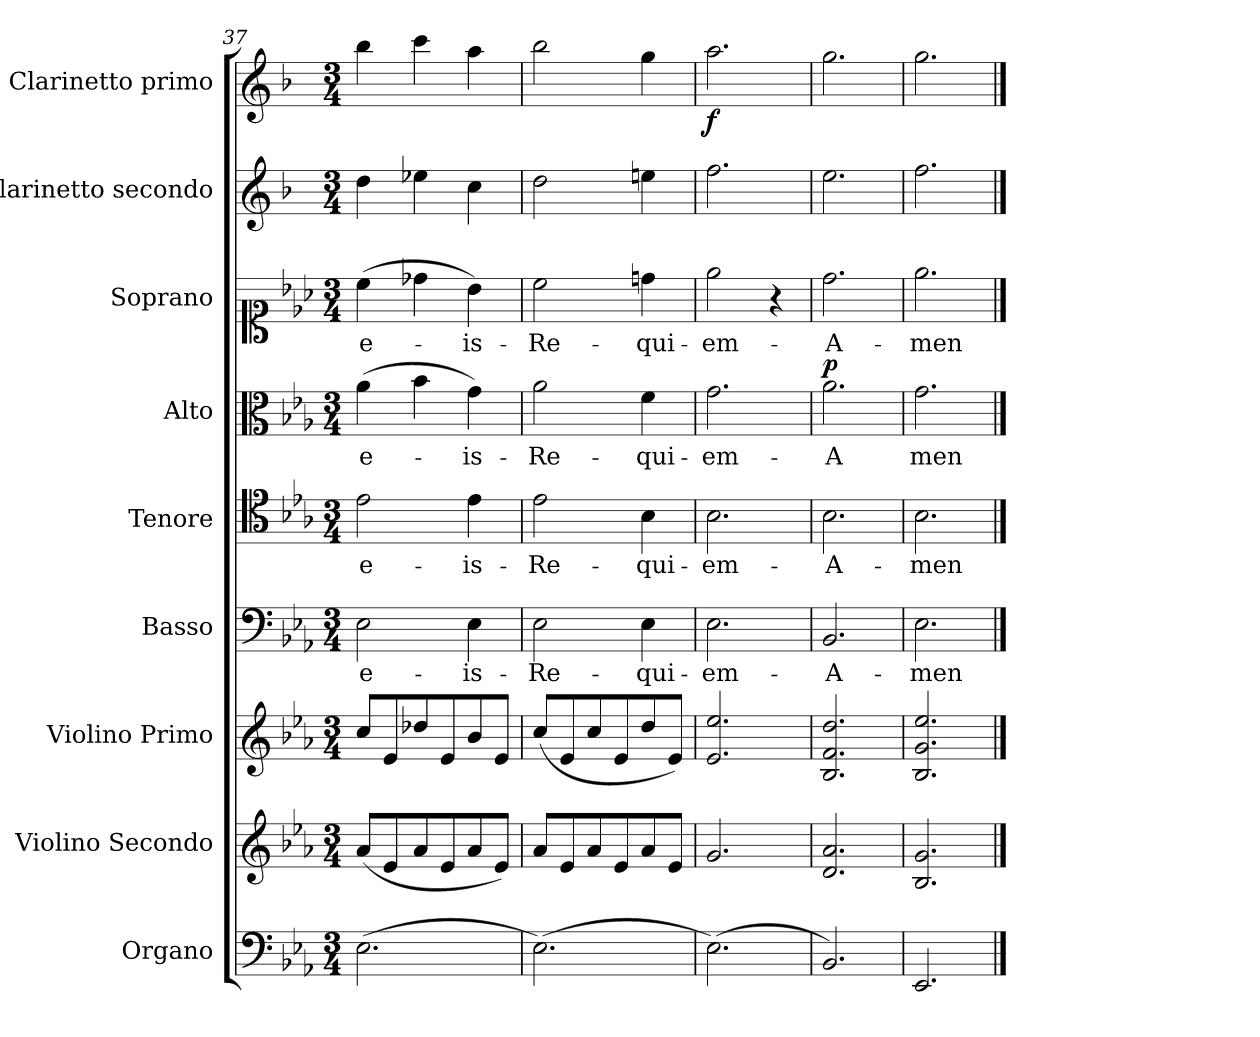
**kern	**kern	**kern	**kern	**text	**kern	**text	**kern	**text	**dynam	**kern	**text	**kern	**kern	**dynam
*part9	*part8	*part7	*part6	*part6	*part5	*part5	*part4	*part4	*part4	*part3	*part3	*part2	*part1	*part1
*staff9	*staff8	*staff7	*staff6	*staff6	*staff5	*staff5	*staff4	*staff4	*staff4	*staff3	*staff3	*staff2	*staff1	*staff1
*I"Organo	*I"Violino Secondo	*I"Violino Primo	*I"Basso	*	*I"Tenore	*	*I"Alto	*	*	*I"Soprano	*	*I"Clarinetto secondo	*I"Clarinetto primo	*
*I'Org.	*	*I'V-no I	*I'B.	*	*I'T.	*	*I'A.	*	*	*I'S.	*	*	*I'Cl I	*
*clefF4	*clefG2	*clefG2	*clefF4	*	*clefC4	*	*clefC3	*	*	*clefC1	*	*clefG2	*clefG2	*
*	*	*	*	*	*	*	*	*	*	*	*	*ITrd1c2	*ITrd1c2	*
*k[b-e-a-]	*k[b-e-a-]	*k[b-e-a-]	*k[b-e-a-]	*	*k[b-e-a-]	*	*k[b-e-a-]	*	*	*k[b-e-a-]	*	*k[b-e-a-]	*k[b-e-a-]	*
*E-:	*E-:	*E-:	*E-:	*	*E-:	*	*E-:	*	*	*E-:	*	*E-:	*E-:	*
*M3/4	*M3/4	*M3/4	*M3/4	*	*M3/4	*	*M3/4	*	*	*M3/4	*	*M3/4	*M3/4	*
=37	=37	=37	=37	=37	=37	=37	=37	=37	=37	=37	=37	=37	=37	=37
(<2.E-\	(8a-/L	8cc/L	2E-\	-e-	2e-\	-e-	(4a-\	-e-	.	(4cc\	-e-	4cc\	4aa-\	.
.	8e-/	8e-/	.	.	.	.	.	.	.	.	.	.	.	.
.	8a-/	8dd-X/	.	.	.	.	4b-\	.	.	4dd-X\	.	4dd-X\	4bb-\	.
.	8e-/	8e-/	.	.	.	.	.	.	.	.	.	.	.	.
.	8a-/	8b-/	4E-\	-is-	4e-\	-is-	4g\)	-is-	.	4b-\)	-is-	4b-\	4gg\	.
.	8e-/J)	8e-/J	.	.	.	.	.	.	.	.	.	.	.	.
=38	=38	=38	=38	=38	=38	=38	=38	=38	=38	=38	=38	=38	=38	=38
(<2.E-\)	8a-/L	(8cc/L	2E-\	-Re-	2e-\	-Re-	2a-\	-Re-	.	2cc\	-Re-	2cc\	2aa-\	.
.	8e-/	8e-/	.	.	.	.	.	.	.	.	.	.	.	.
.	8a-/	8cc/	.	.	.	.	.	.	.	.	.	.	.	.
.	8e-/	8e-/	.	.	.	.	.	.	.	.	.	.	.	.
.	8a-/	8dd/	4E-\	-qui-	4B-\	-qui-	4f\	-qui-	.	4ddn\	-qui-	4ddn\	4ff\	.
.	8e-/J	8e-/J)	.	.	.	.	.	.	.	.	.	.	.	.
=39	=39	=39	=39	=39	=39	=39	=39	=39	=39	=39	=39	=39	=39	=39
(<2.E-\)	2.g/	2.e-/ 2.ee-/	2.E-\	-em-	2.B-\	-em-	2.g\	-em-	.	2ee-\	-em-	2.ee-\	2.gg\	f
.	.	.	.	.	.	.	.	.	.	4r	.	.	.	.
=40	=40	=40	=40	=40	=40	=40	=40	=40	=40	=40	=40	=40	=40	=40
!	!	!	!	!	!	!	!	!	!LO:DY:a	!	!	!	!	!
2.BB-/)	2.d/ 2.a-/	2.B-/ 2.f/ 2.dd/	2.BB-/	-A-	2.B-\	-A-	2.a-\	-A	p	2.dd\	-A-	2.dd\	2.ff\	.
=41	=41	=41	=41	=41	=41	=41	=41	=41	=41	=41	=41	=41	=41	=41
2.EE-/	2.B-/ 2.g/	2.B-/ 2.g/ 2.ee-/	2.E-\	-men	2.B-\	-men	2.g\	-men	.	2.ee-\	-men	2.ee-\	2.ff\	.
==	==	==	==	==	==	==	==	==	==	==	==	==	==	==
*-	*-	*-	*-	*-	*-	*-	*-	*-	*-	*-	*-	*-	*-	*-
